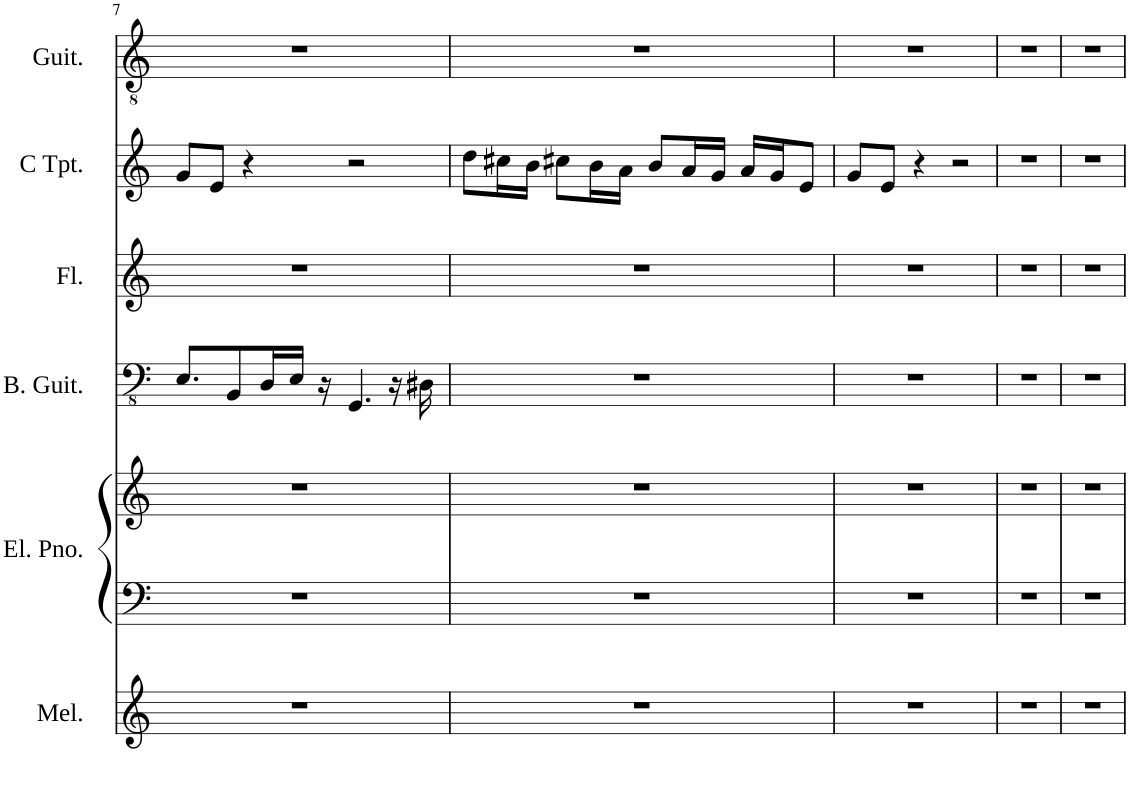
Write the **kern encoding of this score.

**kern	**kern	**kern	**kern	**kern	**kern	**kern
*part6	*part5	*part5	*part4	*part3	*part2	*part1
*staff7	*staff6	*staff5	*staff4	*staff3	*staff2	*staff1
*I"Melodica	*I"Electric Piano	*	*I"Bass Guitar	*I"Flute	*I"C Trumpet	*I"Guitar
*I'Mel.	*I'El. Pno.	*	*I'B. Guit.	*I'Fl.	*I'C Tpt.	*I'Guit.
!!LO:PB:g=z
*clefG2	*clefF4	*clefG2	*clefFv4	*clefG2	*clefG2	*clefGv2
*k[]	*k[]	*k[]	*k[]	*k[]	*k[]	*k[]
*M4/4	*M4/4	*M4/4	*M4/4	*M4/4	*M4/4	*M4/4
=7	=7	=7	=7	=7	=7	=7
1r	1r	1r	8.EE/L	1r	8g/L	1r
.	.	.	.	.	8e/J	.
.	.	.	8BBB/	.	.	.
.	.	.	.	.	4r	.
.	.	.	16DD/L	.	.	.
.	.	.	16EE/JJ	.	.	.
.	.	.	16r	.	.	.
.	.	.	4.GGG/	.	2r	.
.	.	.	16r	.	.	.
.	.	.	16DD#X\	.	.	.
=8	=8	=8	=8	=8	=8	=8
1r	1r	1r	1r	1r	8dd\L	1r
.	.	.	.	.	16cc#X\L	.
.	.	.	.	.	16b\JJ	.
.	.	.	.	.	8cc#X\L	.
.	.	.	.	.	16b\L	.
.	.	.	.	.	16a\JJ	.
.	.	.	.	.	8b/L	.
.	.	.	.	.	16a/L	.
.	.	.	.	.	16g/JJ	.
.	.	.	.	.	16a/LL	.
.	.	.	.	.	16g/J	.
.	.	.	.	.	8e/J	.
=9	=9	=9	=9	=9	=9	=9
1r	1r	1r	1r	1r	8g/L	1r
.	.	.	.	.	8e/J	.
.	.	.	.	.	4r	.
.	.	.	.	.	2r	.
=10	=10	=10	=10	=10	=10	=10
1r	1r	1r	1r	1r	1r	1r
=11	=11	=11	=11	=11	=11	=11
1r	1r	1r	1r	1r	1r	1r
=	=	=	=	=	=	=
*-	*-	*-	*-	*-	*-	*-
